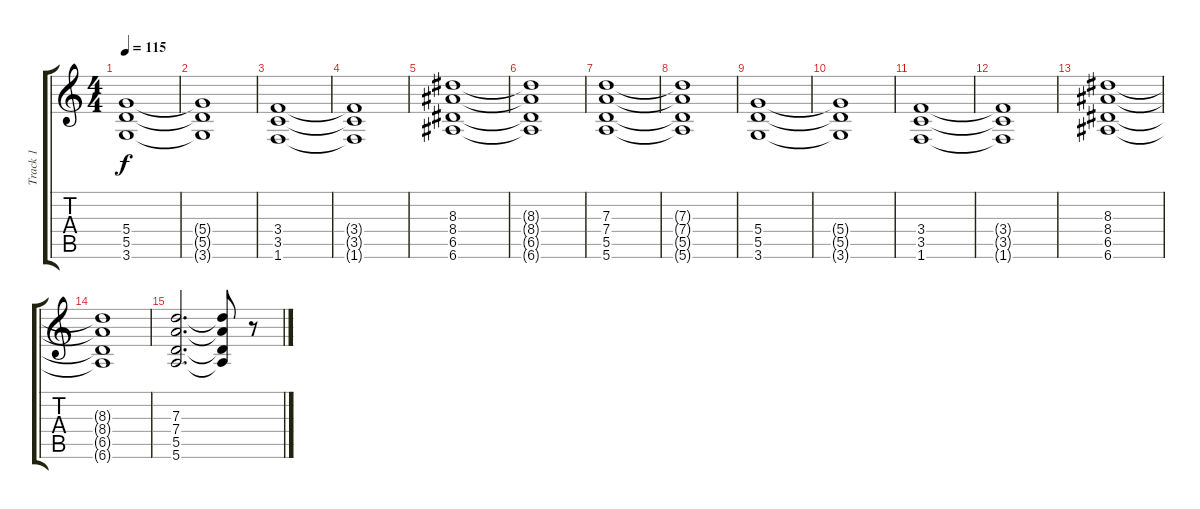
\track ("Track 1" "Track 1") {instrument distortionguitar}
\staff {score tabs}
\tuning (E4 B3 G3 D3 A2 E2) {hide}
\ts (4 4)
\tempo 115
\clef g2
\ks c
(5.4 5.5 3.6).1{dy f} |
(5.4{t} 5.5{t} 3.6{t}).1 |
(3.4 3.5 1.6).1 |
(3.4{t} 3.5{t} 1.6{t}).1 |
(8.3 8.4 6.5 6.6).1 |
(8.3{t} 8.4{t} 6.5{t} 6.6{t}).1 |
(7.3 7.4 5.5 5.6).1 |
(7.3{t} 7.4{t} 5.5{t} 5.6{t}).1 |
(5.4 5.5 3.6).1 |
(5.4{t} 5.5{t} 3.6{t}).1 |
(3.4 3.5 1.6).1 |
(3.4{t} 3.5{t} 1.6{t}).1 |
(8.3 8.4 6.5 6.6).1 |
(8.3{t} 8.4{t} 6.5{t} 6.6{t}).1 |
(7.3 7.4 5.5 5.6).2{d} (7.3{t} 7.4{t} 5.5{t} 5.6{t}).8 r.8
